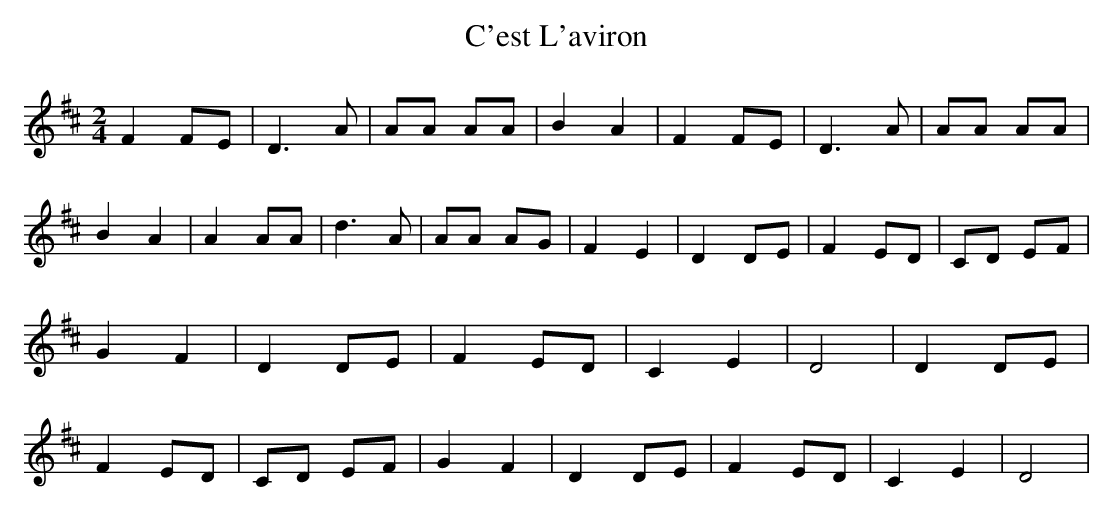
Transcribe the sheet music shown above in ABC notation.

X:1
T:C'est L'aviron
M:2/4
L:1/8
K:D
 F2 FE| D3 A| AA AA| B2 A2| F2 FE| D3 A| AA AA| B2 A2| A2 AA| d3 A|\
 AA AG| F2 E2| D2 DE| F2 ED| CD EF| G2 F2| D2 DE| F2 ED| C2 E2| D4|\
 D2 DE| F2 ED| CD EF| G2 F2| D2 DE| F2 ED| C2 E2| D4|
